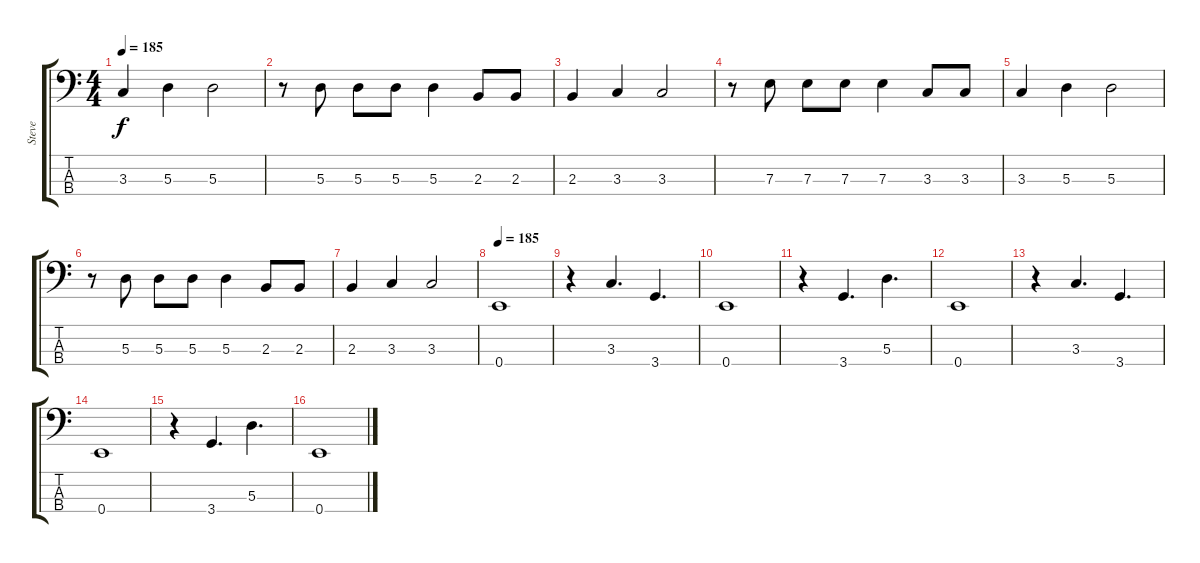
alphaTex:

\track ("Steve" "Steve") {instrument electricbassfinger}
\staff {score tabs}
\tuning (G2 D2 A1 E1) {hide}
\ts (4 4)
\tempo 185
\clef f4
\ks c
3.3.4{dy f} 5.3.4 5.3.2 |
r.8 5.3.8 5.3.8 5.3.8 5.3.4 2.3.8 2.3.8 |
2.3.4 3.3.4 3.3.2 |
r.8 7.3.8 7.3.8 7.3.8 7.3.4 3.3.8 3.3.8 |
3.3.4 5.3.4 5.3.2 |
r.8 5.3.8 5.3.8 5.3.8 5.3.4 2.3.8 2.3.8 |
2.3.4 3.3.4 3.3.2 |
\tempo 185
0.4.1 |
r.4 3.3.4{d} 3.4.4{d} |
0.4.1 |
r.4 3.4.4{d} 5.3.4{d} |
0.4.1 |
r.4 3.3.4{d} 3.4.4{d} |
0.4.1 |
r.4 3.4.4{d} 5.3.4{d} |
0.4.1
